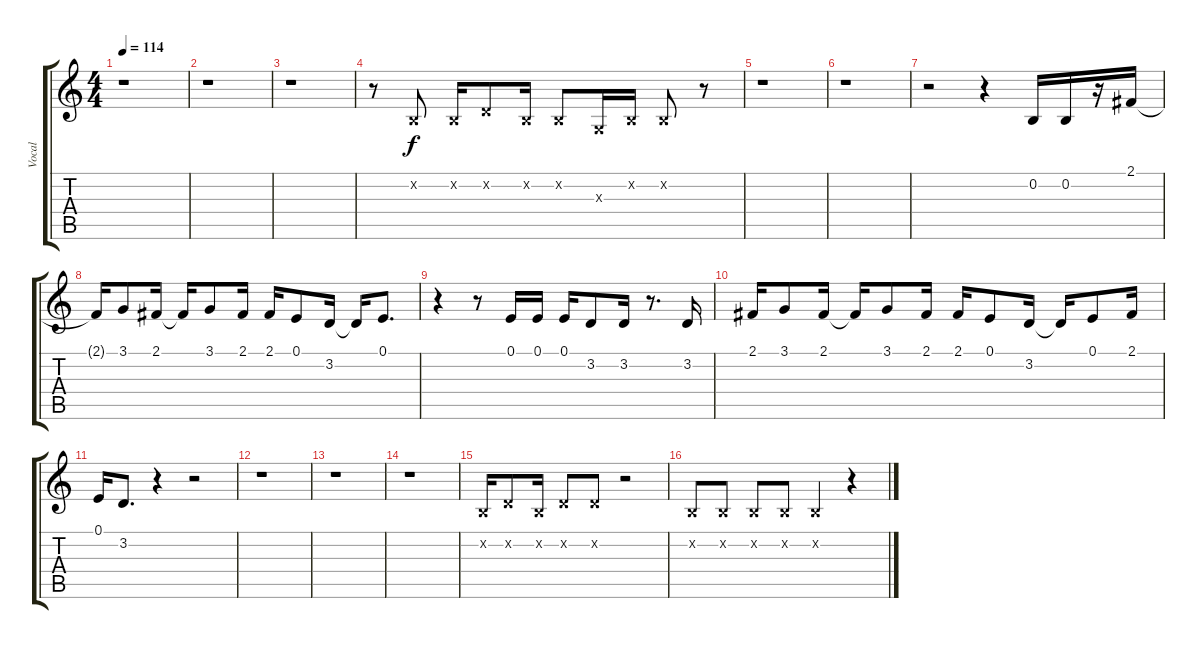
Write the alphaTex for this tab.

\track ("Vocal" "Vocal") {instrument lead1square}
\staff {score tabs}
\tuning (E4 B3 G3 D3 A2 E2) {hide}
\ts (4 4)
\tempo 114
\clef g2
\ks c
r.1{dy f} |
r.1 |
r.1 |
r.8 0.2{x}.8 0.2{x}.16 3.2{x}.8 0.2{x}.16 0.2{x}.8 0.3{x}.16 0.2{x}.16 0.2{x}.8 r.8 |
r.1 |
r.1 |
r.2 r.4 0.2.16 0.2.16 r.16 2.1.16 |
2.1{t}.16 3.1.8 2.1.16 2.1{t}.16 3.1.8 2.1.16 2.1.16 0.1.8 3.2.16 3.2{t}.16 0.1.8{d} |
r.4 r.8 0.1.16 0.1.16 0.1.16 3.2.8 3.2.16 r.8{d} 3.2.16 |
2.1.16 3.1.8 2.1.16 2.1{t}.16 3.1.8 2.1.16 2.1.16 0.1.8 3.2.16 3.2{t}.16 0.1.8 2.1.16 |
0.1.16 3.2.8{d} r.4 r.2 |
r.1 |
r.1 |
r.1 |
0.2{x}.16 3.2{x}.8 0.2{x}.16 3.2{x}.8 3.2{x}.8 r.2 |
0.2{x}.8 0.2{x}.8 0.2{x}.8 0.2{x}.8 0.2{x}.4 r.4
